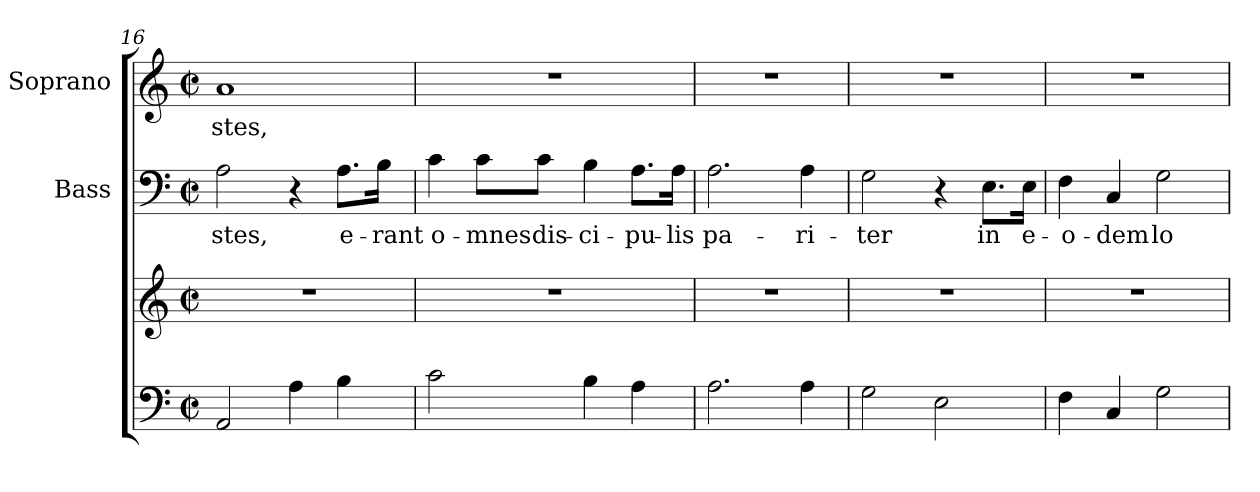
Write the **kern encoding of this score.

**kern	**kern	**kern	**text	**kern	**text
*part3	*part3	*part2	*part2	*part1	*part1
*staff4	*staff3	*staff2	*staff2	*staff1	*staff1
*	*	*I"Bass	*	*I"Soprano	*
*	*	*I'B	*	*I'S	*
*clefF4	*clefG2	*clefF4	*	*clefG2	*
*k[]	*k[]	*k[]	*	*k[]	*
*C:	*C:	*C:	*	*C:	*
*M2/2	*M2/2	*M2/2	*	*M2/2	*
*met(c|)	*met(c|)	*met(c|)	*	*met(c|)	*
=16	=16	=16	=16	=16	=16
2AA/	1r	2A\	-stes,	1a	-stes,
4A\	.	4r	.	.	.
4B\	.	8.A\L	e-	.	.
.	.	16B\Jk	-rant	.	.
=17	=17	=17	=17	=17	=17
2c\	1r	4c\	o-	1r	.
.	.	8c\L	-mnes	.	.
.	.	8c\J	dis-	.	.
4B\	.	4B\	-ci-	.	.
4A\	.	8.A\L	-pu-	.	.
.	.	16A\Jk	-lis	.	.
!!LO:LB:g=z
=18	=18	=18	=18	=18	=18
2.A\	1r	2.A\	pa-	1r	.
4A\	.	4A\	-ri-	.	.
=19	=19	=19	=19	=19	=19
2G\	1r	2G\	-ter	1r	.
2E\	.	4r	.	.	.
.	.	8.E\L	in	.	.
.	.	16E\Jk	e-	.	.
=20	=20	=20	=20	=20	=20
4F\	1r	4F\	-o-	1r	.
4C/	.	4C/	-dem	.	.
2G\	.	2G\	lo-	.	.
=	=	=	=	=	=
*-	*-	*-	*-	*-	*-
